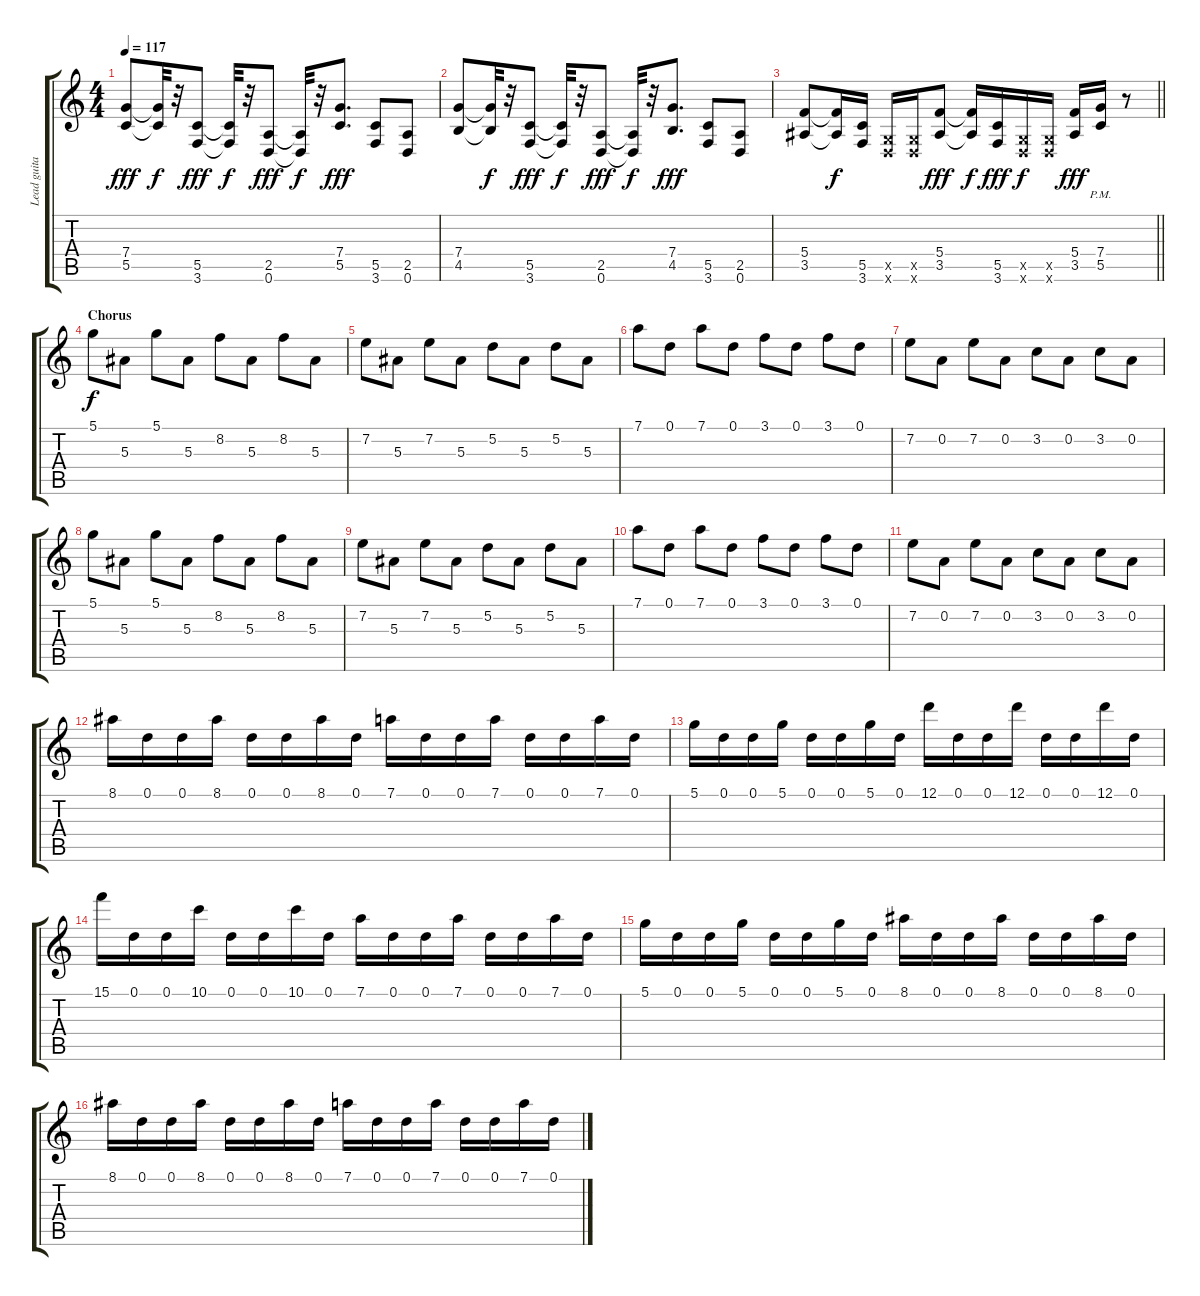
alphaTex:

\track ("Lead guitar" "Lead guita") {instrument distortionguitar}
\staff {score tabs}
\tuning (D4 A3 F3 C3 G2 D2) {hide}
\ts (4 4)
\tempo 117
\clef g2
\ks c
(7.4 5.5).8{dy fff} (7.4{t} 5.5{t}).32{dy f} r.32 (5.5 3.6).8{dy fff} (5.5{t} 3.6{t}).32{dy f} r.32 (2.5 0.6).8{dy fff} (2.5{t} 0.6{t}).32{dy f} r.32 (7.4 5.5).8{d dy fff} (5.5 3.6).8 (2.5 0.6).8 |
(7.4 4.5).8 (7.4{t} 4.5{t}).32{dy f} r.32 (5.5 3.6).8{dy fff} (5.5{t} 3.6{t}).32{dy f} r.32 (2.5 0.6).8{dy fff} (2.5{t} 0.6{t}).32{dy f} r.32 (7.4 4.5).8{d dy fff} (5.5 3.6).8 (2.5 0.6).8 |
\barLineRight lightlight
(5.4 3.5).8 (5.4{t} 3.5{t}).16{dy f} (5.5 3.6).16 (0.5{x} 0.6{x}).16 (0.5{x} 0.6{x}).16 (5.4 3.5).8{dy fff} (5.4{t} 3.5{t}).16{dy f} (5.5 3.6).16{dy fff} (0.5{x} 0.6{x}).16{dy f} (0.5{x} 0.6{x}).16 (5.4 3.5).16{dy fff} (7.4 5.5{pm}).16 r.8 |
\section ("" "Chorus")
5.1.8{dy f volume 14} 5.3.8 5.1.8 5.3.8 8.2.8 5.3.8 8.2.8 5.3.8 |
7.2.8 5.3.8 7.2.8 5.3.8 5.2.8 5.3.8 5.2.8 5.3.8 |
7.1.8 0.1.8 7.1.8 0.1.8 3.1.8 0.1.8 3.1.8 0.1.8 |
7.2.8 0.2.8 7.2.8 0.2.8 3.2.8 0.2.8 3.2.8 0.2.8 |
5.1.8 5.3.8 5.1.8 5.3.8 8.2.8 5.3.8 8.2.8 5.3.8 |
7.2.8 5.3.8 7.2.8 5.3.8 5.2.8 5.3.8 5.2.8 5.3.8 |
7.1.8 0.1.8 7.1.8 0.1.8 3.1.8 0.1.8 3.1.8 0.1.8 |
7.2.8 0.2.8 7.2.8 0.2.8 3.2.8 0.2.8 3.2.8 0.2.8 |
8.1.16{balance 14} 0.1.16 0.1.16 8.1.16 0.1.16 0.1.16 8.1.16 0.1.16 7.1.16 0.1.16 0.1.16 7.1.16 0.1.16 0.1.16 7.1.16 0.1.16 |
5.1.16 0.1.16 0.1.16 5.1.16 0.1.16 0.1.16 5.1.16 0.1.16 12.1.16 0.1.16 0.1.16 12.1.16 0.1.16 0.1.16 12.1.16 0.1.16 |
15.1.16 0.1.16 0.1.16 10.1.16 0.1.16 0.1.16 10.1.16 0.1.16 7.1.16 0.1.16 0.1.16 7.1.16 0.1.16 0.1.16 7.1.16 0.1.16 |
5.1.16 0.1.16 0.1.16 5.1.16 0.1.16 0.1.16 5.1.16 0.1.16 8.1.16 0.1.16 0.1.16 8.1.16 0.1.16 0.1.16 8.1.16 0.1.16 |
8.1.16 0.1.16 0.1.16 8.1.16 0.1.16 0.1.16 8.1.16 0.1.16 7.1.16 0.1.16 0.1.16 7.1.16 0.1.16 0.1.16 7.1.16 0.1.16
